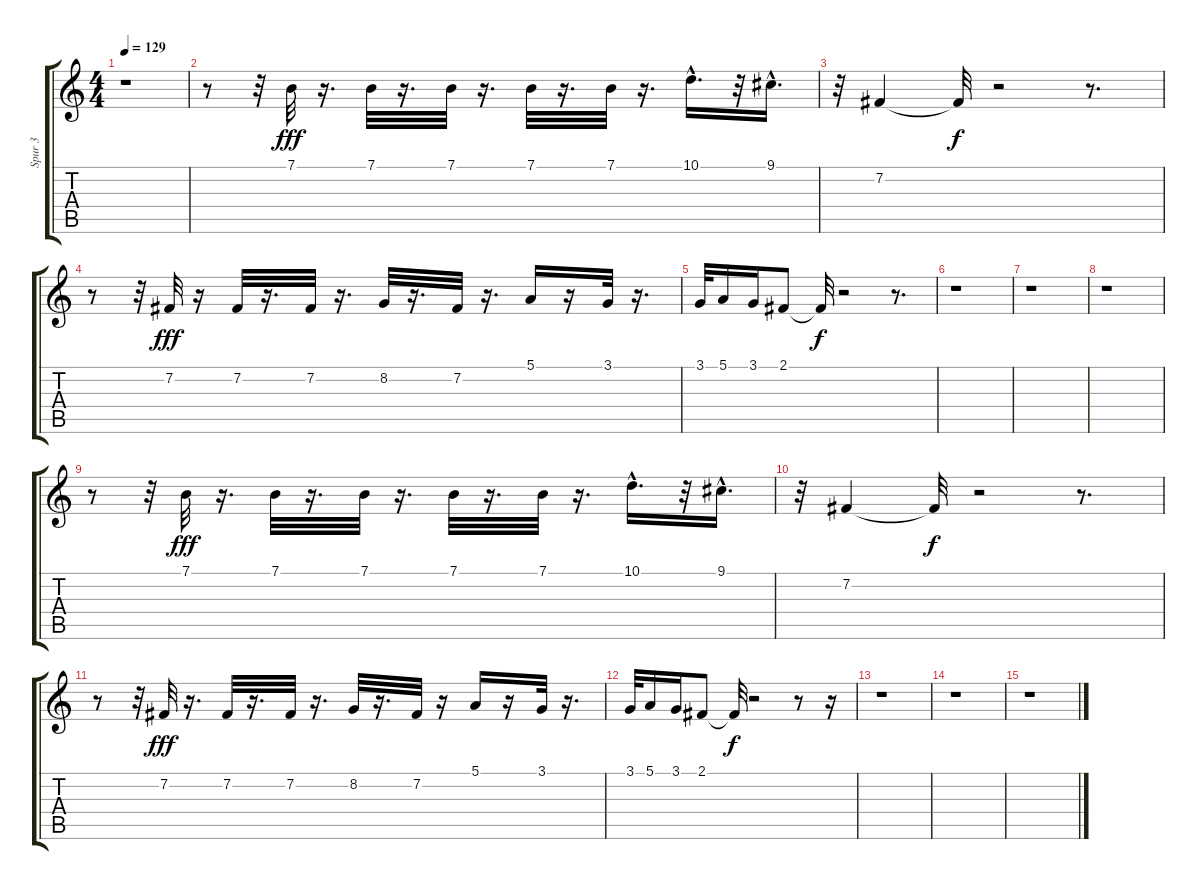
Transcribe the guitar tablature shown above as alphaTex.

\track ("Spur 3" "Spur 3") {instrument vibraphone}
\staff {score tabs}
\tuning (E4 B3 G3 D3 A2 E2) {hide}
\ts (4 4)
\tempo 129
\clef g2
\ks c
r.1{dy f} |
r.8 r.32 7.1.32{dy fff} r.16{d} 7.1.32 r.16{d} 7.1.32 r.16{d} 7.1.32 r.16{d} 7.1.32 r.16{d} 10.1{hac}.16{d} r.32 9.1{hac}.16{d} |
r.32 7.2.4 7.2{t}.32{dy f} r.2 r.8{d} |
r.8 r.32 7.2.32{dy fff} r.16 7.2.32 r.16{d} 7.2.32 r.16{d} 8.2.32 r.16{d} 7.2.32 r.16{d} 5.1.16 r.16 3.1.32 r.16{d} |
3.1.32 5.1.16 3.1.16 2.1.8 2.1{t}.32{dy f} r.2 r.8{d} |
r.1 |
r.1 |
r.1 |
r.8 r.32 7.1.32{dy fff} r.16{d} 7.1.32 r.16{d} 7.1.32 r.16{d} 7.1.32 r.16{d} 7.1.32 r.16{d} 10.1{hac}.16{d} r.32 9.1{hac}.16{d} |
r.32 7.2.4 7.2{t}.32{dy f} r.2 r.8{d} |
r.8 r.32 7.2.32{dy fff} r.16{d} 7.2.32 r.16{d} 7.2.32 r.16{d} 8.2.32 r.16{d} 7.2.32 r.16 5.1.16 r.16 3.1.32 r.16{d} |
3.1.32 5.1.16 3.1.16 2.1.8 2.1{t}.32{dy f} r.2 r.8 r.16 |
r.1 |
r.1 |
r.1
